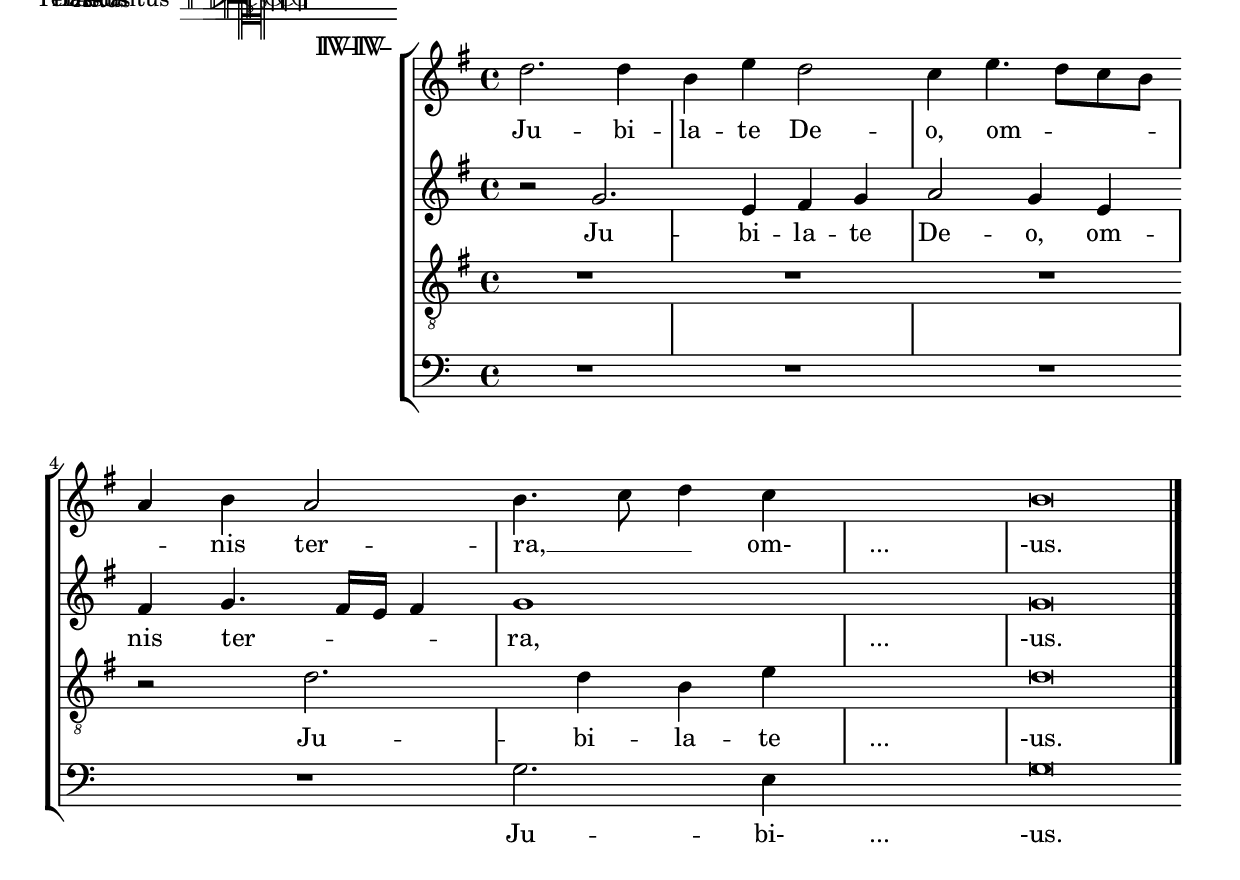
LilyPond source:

%% Do not edit this file; it is auto-generated from input/new
%% This file is in the public domain.
\version "2.11.50"
\header {
  lsrtags = "staff-notation,ancient-notation"
  texidoc = "Incipits can be added using the instrument name grob, but
keeping separate the instrument name definition and the incipit definition."
  doctitle = "Incipit"
} % begin verbatim

incipit =
#(define-music-function (parser location incipit-music) (ly:music?)
  #{
    \once \override Staff.InstrumentName #'self-alignment-X = #RIGHT
    \once \override Staff.InstrumentName #'self-alignment-Y = #UP
    \once \override Staff.InstrumentName #'Y-offset = #4
    \once \override Staff.InstrumentName #'padding = #0.3
    \once \override Staff.InstrumentName #'stencil = 
    #(lambda (grob)
       (let* ((instrument-name (ly:grob-property grob 'long-text))
              (layout (ly:output-def-clone (ly:grob-layout grob)))
              (music (make-music 'SequentialMusic
                      'elements (list (make-music 'ContextSpeccedMusic
                                        'context-type 'MensuralStaff
                                        'element (make-music 'PropertySet
                                                   'symbol 'instrumentName
                                                   'value instrument-name))
                                      $incipit-music)))
              (score (ly:make-score music))
              (mm (ly:output-def-lookup layout 'mm))
              (indent (ly:output-def-lookup layout 'indent))
              (width (ly:output-def-lookup layout 'incipit-width))
              (incipit-width (if (number? width)
                                 (* width mm)
                                 (* indent 0.5))))
         (ly:output-def-set-variable! layout 'indent (- indent incipit-width))
         (ly:output-def-set-variable! layout 'line-width indent)
         (ly:output-def-set-variable! layout 'ragged-right #f)
         (ly:output-def-set-variable! layout 'ragged-last #f)
         (ly:output-def-set-variable! layout 'system-count 1)
         (ly:score-add-output-def! score layout)
         (set! (ly:grob-property grob 'long-text)
               (markup #:score score))
         (ly:system-start-text::print grob)))
  #})

%%%%%%%%%%%%%%%%%%%%%%%%%

global = {
  \set Score.skipBars = ##t
  \key g \major
  \time 4/4
  
  %make the staff lines invisible on staves
  \override Staff.BarLine #'transparent = ##t
  % the actual music
  \skip 1*8

  % let finis bar go through all staves
  \override Staff.BarLine #'transparent = ##f

  % finis bar
  \bar "|."
}

discantusIncipit = <<
  \new MensuralVoice = discantusIncipit <<
    \repeat unfold 9 { s1 \noBreak }
    {
      \clef "neomensural-c1"
      \key f \major
      \time 2/2
      c''1.
    }
  >>
  \new Lyrics \lyricsto discantusIncipit { IV- }
>>

discantusNotes = {
  \transpose c' c'' {
    \clef "treble"
    d'2. d'4 |
    b e' d'2 |
    c'4 e'4.( d'8 c' b |
    a4) b a2 |
    b4.( c'8 d'4) c'4 |
    \once \override NoteHead #'transparent = ##t
    c'1 |
    b\breve |
  }
}

discantusLyrics = \lyricmode {
  Ju -- bi -- |
  la -- te De -- |
  o, om --
  nis ter -- |
  ra, __ om- |
  "..." |
  -us. |
}

altusIncipit = <<
  \new MensuralVoice = altusIncipit <<
    \repeat unfold 9 { s1 \noBreak }
    {
      \clef "neomensural-c3"
      \key f \major
      \time 2/2
      r1 f'1.
    }
  >>
  \new Lyrics \lyricsto altusIncipit { IV- }
>>

altusNotes = {
  \transpose c' c'' {
    \clef "treble"
    % two measures
    r2 g2. e4 fis g |
    a2 g4 e |
    fis g4.( fis16 e fis4) |
    g1 |
    \once \override NoteHead #'transparent = ##t
    g1 |
    g\breve |
  }
}

altusLyrics = \lyricmode {
  % two measures
  Ju -- bi -- la -- te |
  De -- o, om -- |
  nis ter -- ra, |
  "..." |
  -us. |
}

tenorIncipit = <<
  \new MensuralVoice = tenorIncipit <<
    \repeat unfold 9 { s1 \noBreak }
    {
      \clef "neomensural-c4"
      \key f \major
      \time 2/2
      r\longa
      r\breve
      r1 c'1.
    }
  >>
  \new Lyrics \lyricsto tenorIncipit { IV- }
>>

tenorNotes = {
  \transpose c' c' {
    \once \override Staff.VerticalAxisGroup #'minimum-Y-extent = #'(-6 . 3)
    \clef "treble_8"
    R1 |
    R1 |
    R1 |
    % two measures
    r2 d'2. d'4 b e' |
    \once \override NoteHead #'transparent = ##t
    e'1 |
    d'\breve |
  }
}

tenorLyrics = \lyricmode {
  % two measures
  Ju -- bi -- la -- te |
  "..." |
  -us. 
}

bassusIncipit = <<
  \new MensuralVoice = bassusIncipit <<
    \repeat unfold 9 { s1 \noBreak }
    {
      \clef "bass"
      \key f \major
      \time 2/2
      %% incipit
      r\maxima
      f1.
    }
  >>
  \new Lyrics \lyricsto bassusIncipit { IV- }
>>

bassusNotes = {
  \transpose c' c' {
    \clef "bass"
    R1 |
    R1 |
    R1 |
    R1 |
    g2. e4 |
    \once \override NoteHead #'transparent = ##t
    e1 |
    g\breve |
  }
}

bassusLyrics = \lyricmode {
  Ju -- bi- |
  "..." |
  -us.
}

\score {
  <<
    \new StaffGroup = choirStaff <<
      \new Voice = "discantusNotes" <<
        \global
        \set Staff.instrumentName = "Discantus"
        \incipit \discantusIncipit
        \discantusNotes
      >>
      \new Lyrics = "discantusLyrics" \lyricsto discantusNotes { \discantusLyrics }
      \new Voice = "altusNotes" <<
        \global
        \set Staff.instrumentName = "Altus"
        \incipit \altusIncipit
        \altusNotes
      >>
      \new Lyrics = "altusLyrics" \lyricsto altusNotes { \altusLyrics }
      \new Voice = "tenorNotes" <<
        \global
        \set Staff.instrumentName = "Tenor"
        \incipit \tenorIncipit
        \tenorNotes
      >>
      \new Lyrics = "tenorLyrics" \lyricsto tenorNotes { \tenorLyrics }
      \new Voice = "bassusNotes" <<
        \set Staff.instrumentName = "Bassus"
        \incipit \bassusIncipit
        \bassusNotes
      >>
    >>
    \new Lyrics = "bassusLyrics" \lyricsto bassusNotes { \bassusLyrics }
    %% Keep the bass lyrics outside of the staff group to avoid bar lines
    %% between the lyrics.
  >>
  \layout {
    \context {
      \Score
      %% no bar lines in staves
      \override BarLine #'transparent = ##t
    }
    %% the next three instructions keep the lyrics between the bar lines
    \context {
      \Lyrics
      \consists "Bar_engraver" 
      \override BarLine #'transparent = ##t
    } 
    \context {
      \StaffGroup
      \consists "Separating_line_group_engraver"
    }
    \context {
      \Voice
      %% no slurs
      \override Slur #'transparent = ##t
      %% Comment in the below "\remove" command to allow line
      %% breaking also at those bar lines where a note overlaps
      %% into the next measure.  The command is commented out in this
      %% short example score, but especially for large scores, you
      %% will typically yield better line breaking and thus improve
      %% overall spacing if you comment in the following command.
      %%\remove "Forbid_line_break_engraver"
    }
    indent=6\cm
    incipit-width = 4\cm
  }
}
